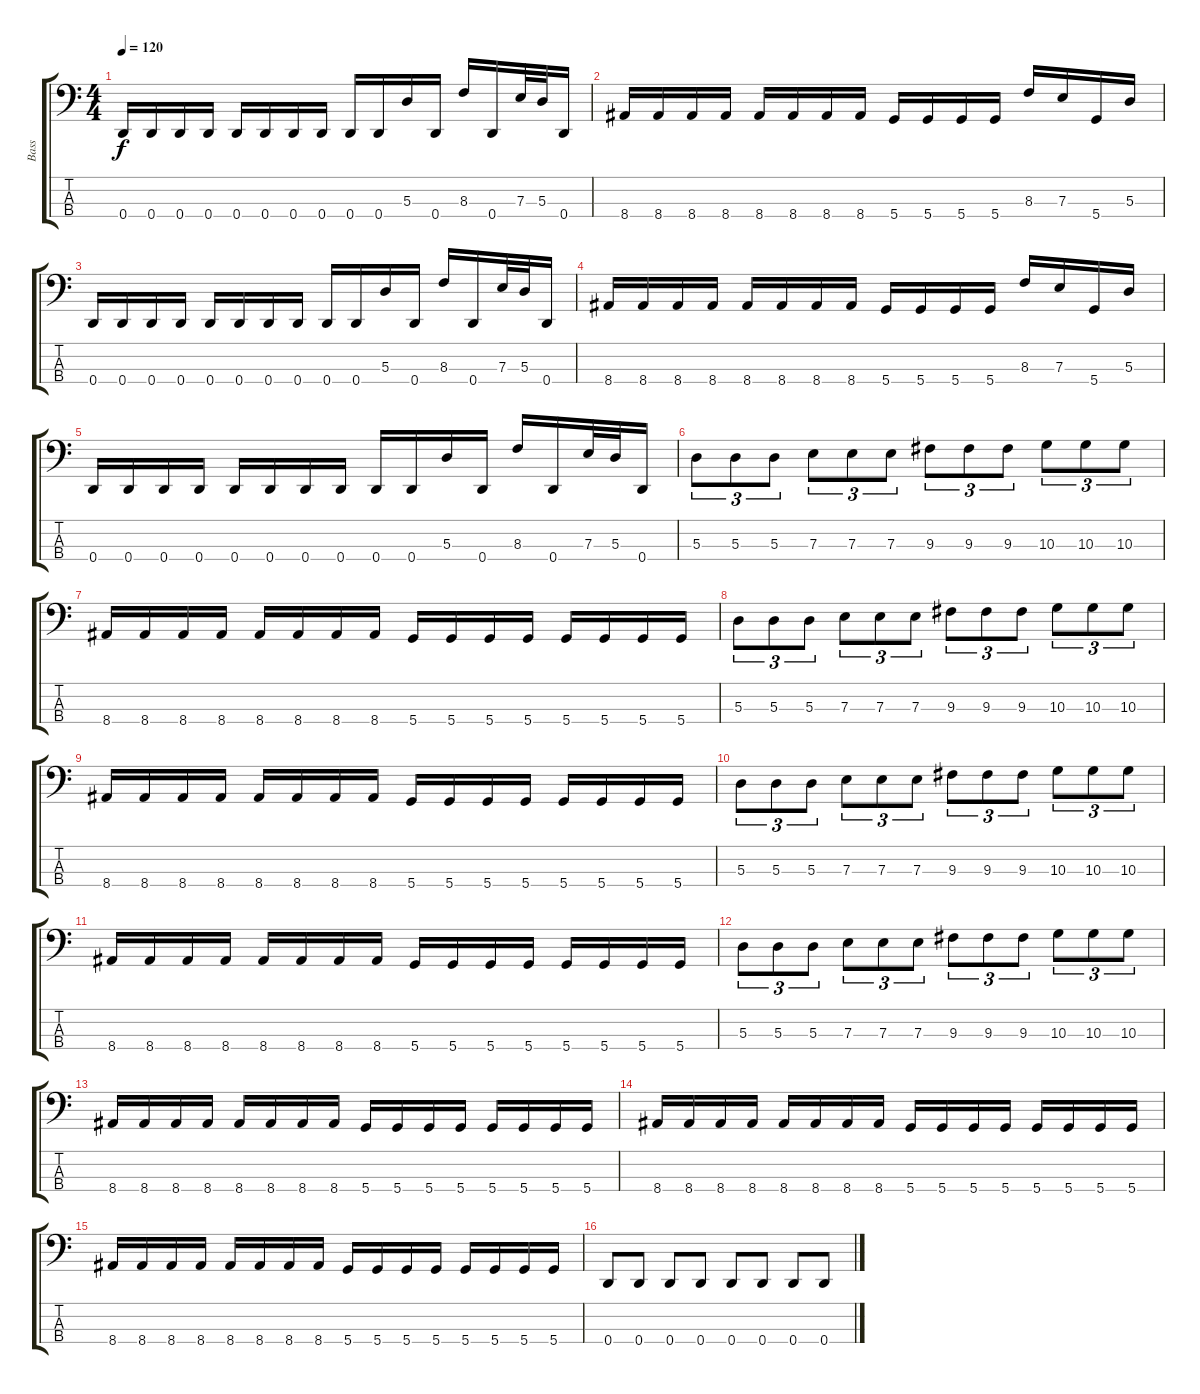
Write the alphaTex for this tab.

\track ("Bass" "Bass") {instrument electricbassfinger}
\staff {score tabs}
\tuning (G2 D2 A1 D1) {hide}
\ts (4 4)
\tempo 120
\clef f4
\ks c
0.4.16{dy f} 0.4.16 0.4.16 0.4.16 0.4.16 0.4.16 0.4.16 0.4.16 0.4.16 0.4.16 5.3.16 0.4.16 8.3.16 0.4.16 7.3.32 5.3.32 0.4.16 |
8.4.16 8.4.16 8.4.16 8.4.16 8.4.16 8.4.16 8.4.16 8.4.16 5.4.16 5.4.16 5.4.16 5.4.16 8.3.16 7.3.16 5.4.16 5.3.16 |
0.4.16 0.4.16 0.4.16 0.4.16 0.4.16 0.4.16 0.4.16 0.4.16 0.4.16 0.4.16 5.3.16 0.4.16 8.3.16 0.4.16 7.3.32 5.3.32 0.4.16 |
8.4.16 8.4.16 8.4.16 8.4.16 8.4.16 8.4.16 8.4.16 8.4.16 5.4.16 5.4.16 5.4.16 5.4.16 8.3.16 7.3.16 5.4.16 5.3.16 |
0.4.16 0.4.16 0.4.16 0.4.16 0.4.16 0.4.16 0.4.16 0.4.16 0.4.16 0.4.16 5.3.16 0.4.16 8.3.16 0.4.16 7.3.32 5.3.32 0.4.16 |
5.3.8{tu (3 2)} 5.3.8{tu (3 2)} 5.3.8{tu (3 2)} 7.3.8{tu (3 2)} 7.3.8{tu (3 2)} 7.3.8{tu (3 2)} 9.3.8{tu (3 2)} 9.3.8{tu (3 2)} 9.3.8{tu (3 2)} 10.3.8{tu (3 2)} 10.3.8{tu (3 2)} 10.3.8{tu (3 2)} |
8.4.16 8.4.16 8.4.16 8.4.16 8.4.16 8.4.16 8.4.16 8.4.16 5.4.16 5.4.16 5.4.16 5.4.16 5.4.16 5.4.16 5.4.16 5.4.16 |
5.3.8{tu (3 2)} 5.3.8{tu (3 2)} 5.3.8{tu (3 2)} 7.3.8{tu (3 2)} 7.3.8{tu (3 2)} 7.3.8{tu (3 2)} 9.3.8{tu (3 2)} 9.3.8{tu (3 2)} 9.3.8{tu (3 2)} 10.3.8{tu (3 2)} 10.3.8{tu (3 2)} 10.3.8{tu (3 2)} |
8.4.16 8.4.16 8.4.16 8.4.16 8.4.16 8.4.16 8.4.16 8.4.16 5.4.16 5.4.16 5.4.16 5.4.16 5.4.16 5.4.16 5.4.16 5.4.16 |
5.3.8{tu (3 2)} 5.3.8{tu (3 2)} 5.3.8{tu (3 2)} 7.3.8{tu (3 2)} 7.3.8{tu (3 2)} 7.3.8{tu (3 2)} 9.3.8{tu (3 2)} 9.3.8{tu (3 2)} 9.3.8{tu (3 2)} 10.3.8{tu (3 2)} 10.3.8{tu (3 2)} 10.3.8{tu (3 2)} |
8.4.16 8.4.16 8.4.16 8.4.16 8.4.16 8.4.16 8.4.16 8.4.16 5.4.16 5.4.16 5.4.16 5.4.16 5.4.16 5.4.16 5.4.16 5.4.16 |
5.3.8{tu (3 2)} 5.3.8{tu (3 2)} 5.3.8{tu (3 2)} 7.3.8{tu (3 2)} 7.3.8{tu (3 2)} 7.3.8{tu (3 2)} 9.3.8{tu (3 2)} 9.3.8{tu (3 2)} 9.3.8{tu (3 2)} 10.3.8{tu (3 2)} 10.3.8{tu (3 2)} 10.3.8{tu (3 2)} |
8.4.16 8.4.16 8.4.16 8.4.16 8.4.16 8.4.16 8.4.16 8.4.16 5.4.16 5.4.16 5.4.16 5.4.16 5.4.16 5.4.16 5.4.16 5.4.16 |
8.4.16 8.4.16 8.4.16 8.4.16 8.4.16 8.4.16 8.4.16 8.4.16 5.4.16 5.4.16 5.4.16 5.4.16 5.4.16 5.4.16 5.4.16 5.4.16 |
8.4.16 8.4.16 8.4.16 8.4.16 8.4.16 8.4.16 8.4.16 8.4.16 5.4.16 5.4.16 5.4.16 5.4.16 5.4.16 5.4.16 5.4.16 5.4.16 |
0.4.8 0.4.8 0.4.8 0.4.8 0.4.8 0.4.8 0.4.8 0.4.8
